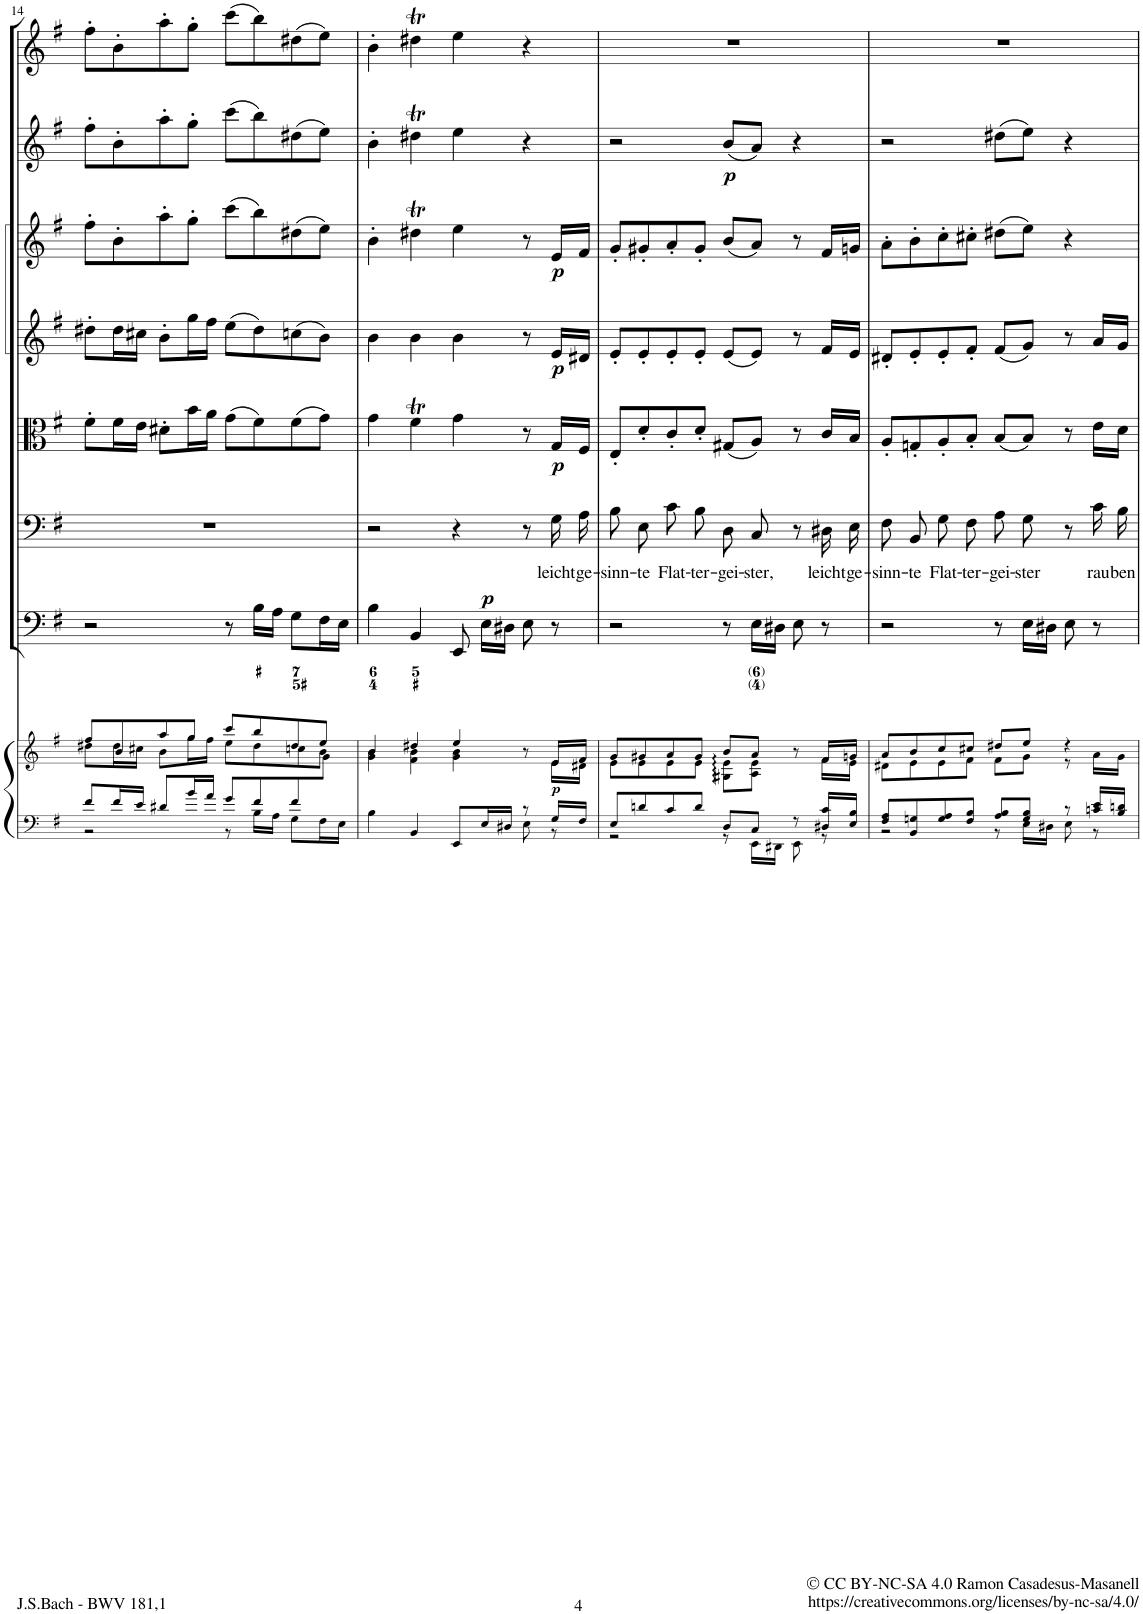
**kern	**kern	**dynam	**kern	**dynam	**kern	**text	**kern	**dynam	**kern	**dynam	**kern	**dynam	**kern	**dynam	**kern
*part8	*part8	*part8	*part7	*part7	*part6	*part6	*part5	*part5	*part4	*part4	*part3	*part3	*part2	*part2	*part1
*staff9	*staff8	*staff8/9	*staff7	*staff7	*staff6	*staff6	*staff5	*staff5	*staff4	*staff4	*staff3	*staff3	*staff2	*staff2	*staff1
*I"Piano reduction	*	*	*I"Continuo	*	*I"Basso	*	*I"Viola	*	*I"Violino II	*	*I"Violino I	*	*I"Oboe	*	*I"Flauto traverso
*I'Pno	*	*	*	*	*	*	*I'Vla	*	*I'Vln	*	*I'Vln	*	*I'Ob	*	*I'Fl
!!LO:PB:g=z
*clefF4	*clefG2	*	*clefF4	*	*clefF4	*	*clefC3	*	*clefG2	*	*clefG2	*	*clefG2	*	*clefG2
*k[f#]	*k[f#]	*	*k[f#]	*	*k[f#]	*	*k[f#]	*	*k[f#]	*	*k[f#]	*	*k[f#]	*	*k[f#]
*M4/4	*M4/4	*	*M4/4	*	*M4/4	*	*M4/4	*	*M4/4	*	*M4/4	*	*M4/4	*	*M4/4
*met(c)	*met(c)	*	*met(c)	*	*met(c)	*	*met(c)	*	*met(c)	*	*met(c)	*	*met(c)	*	*met(c)
=14	=14	=14	=14	=14	=14	=14	=14	=14	=14	=14	=14	=14	=14	=14	=14
*^	*^	*	*	*	*	*	*	*	*	*	*	*	*	*	*
*	*	*	*^	*	*	*	*	*	*	*	*	*	*	*	*	*	*
8f#/L	2r	8ff#/L	8dd#X\L	2..ryy	.	2r	.	1r	.	8f#'\L	.	8dd#X'\L	.	8ff#'\L	.	8ff#'\L	.	8ff#'\L
16f#/L	.	8b/	16dd#\L	.	.	.	.	.	.	16f#\L	.	16dd#\L	.	8b'\	.	8b'\	.	8b'\
16e/JJ	.	.	16cc#X\JJ	.	.	.	.	.	.	16e\JJ	.	16cc#X\JJ	.	.	.	.	.	.
8d#X/L	.	8aa/	8b\L	.	.	.	.	.	.	8d#X'\L	.	8b'\L	.	8aa'\	.	8aa'\	.	8aa'\
16b/L	.	8gg/J	16gg\L	.	.	.	.	.	.	16b\L	.	16gg\L	.	8gg'\J	.	8gg'\J	.	8gg'\J
16a/JJ	.	.	16ff#\JJ	.	.	.	.	.	.	16a\JJ	.	16ff#\JJ	.	.	.	.	.	.
8g/L	8r	8ccc/L	8ee\L	.	.	8r	.	.	.	(8g\L	.	(8ee\L	.	(8ccc\L	.	(8ccc\L	.	(8ccc\L
8f#/	16B\LL	8bb/	8dd#\	.	.	16B\LL	.	.	.	8f#\)	.	8dd#\)	.	8bb\)	.	8bb\)	.	8bb\)
.	16A\JJ	.	.	.	.	16A\JJ	.	.	.	.	.	.	.	.	.	.	.	.
8f#/	8G\L	8dd#/	8ccn\	.	.	8G\L	.	.	.	(8f#\	.	(8ccn\	.	(8dd#X\	.	(8dd#X\	.	(8dd#X\
8ryy	16F#\L	8ee/J	8b\J	8g\J	.	16F#\L	.	.	.	8g\J)	.	8b\J)	.	8ee\J)	.	8ee\J)	.	8ee\J)
.	16E\JJ	.	.	.	.	16E\JJ	.	.	.	.	.	.	.	.	.	.	.	.
*	*	*	*v	*v	*	*	*	*	*	*	*	*	*	*	*	*	*	*
=15	=15	=15	=15	=15	=15	=15	=15	=15	=15	=15	=15	=15	=15	=15	=15	=15	=15
4B\	2ryy	4b/	4g\ 4b\	.	4B\	.	2r	.	4g\	.	4b\	.	4b'\	.	4b'\	.	4b'\
4BB/	.	4dd#X/	4f#\ 4b\	.	4BB/	.	.	.	4f#t\	.	4b\	.	4dd#Xt\	.	4dd#Xt\	.	4dd#Xt\
8EE/L	4ryy	4ee/	4g\ 4b\	.	8EE/	.	4r	.	4g\	.	4b\	.	4ee\	.	4ee\	.	4ee\
!	!	!	!	!	!	!LO:DY:a	!	!	!	!	!	!	!	!	!	!	!
16E/L	.	.	.	.	16E\LL	p	.	.	.	.	.	.	.	.	.	.	.
16D#X/JJ	.	.	.	.	16D#X\JJ	.	.	.	.	.	.	.	.	.	.	.	.
8r	8E\	8r	8ryy	.	8E\	.	8r	.	8r	.	8r	.	8r	.	4r	.	4r
!	!	!	!	!LO:DY:b	!	!	!	!LO:LY:b	!	!LO:DY:b	!	!LO:DY:b	!	!LO:DY:b	!	!	!
16G/LL	8r	16e/LL	16e\LL	p	8r	.	16G\LL	leicht	16G/LL	p	16e/LL	p	16e/LL	p	.	.	.
!	!	!	!	!	!	!	!	!LO:LY:b	!	!	!	!	!	!	!	!	!
16F#/JJ	.	16f#/JJ	16d#X\JJ	.	.	.	16A\JJ	ge-	16F#/JJ	.	16d#X/JJ	.	16f#/JJ	.	.	.	.
=16	=16	=16	=16	=16	=16	=16	=16	=16	=16	=16	=16	=16	=16	=16	=16	=16	=16
!	!	!	!	!	!	!	!	!LO:LY:b	!	!	!	!	!	!	!	!	!
8E/L	2r	8g/L	8e\L	.	2r	.	8B\L	-sinn-	8E'/L	.	8e'/L	.	8g'/L	.	2r	.	1r
!	!	!	!	!	!	!	!	!LO:LY:b	!	!	!	!	!	!	!	!	!
8dn/	.	8g#X/	8e\	.	.	.	8E\J	-te	8d'/	.	8e'/	.	8g#X'/	.	.	.	.
!	!	!	!	!	!	!	!	!LO:LY:b	!	!	!	!	!	!	!	!	!
8c/	.	8a/	8e\	.	.	.	8c\L	Flat-	8c'/	.	8e'/	.	8a'/	.	.	.	.
!	!	!	!	!	!	!	!	!LO:LY:b	!	!	!	!	!	!	!	!	!
8d/J	.	8g#/J	8e\J	.	.	.	8B\J	-ter-	8d'/J	.	8e'/J	.	8g#'/J	.	.	.	.
!	!	!	!	!	!	!	!	!LO:LY:b	!	!	!	!	!	!	!	!LO:DY:b	!
8D/L	8r	8b/L	8G#X\ 8e\L	.	8r	.	8D/L	-gei-	(8G#X/L	.	(8e/L	.	(8b/L	.	(8b/L	p	.
!	!	!	!	!	!	!	!	!LO:LY:b	!	!	!	!	!	!	!	!	!
8C/J	16EE\LL	8a/J	8A\ 8e\J	.	16E\LL	.	8C/J	-ster,	8A/J)	.	8e/J)	.	8a/J)	.	8a/J)	.	.
.	16DD#X\JJ	.	.	.	16D#X\JJ	.	.	.	.	.	.	.	.	.	.	.	.
8r	8EE\	8r	8ryy	.	8E\	.	8r	.	8r	.	8r	.	8r	.	4r	.	.
!	!	!	!	!	!	!	!	!LO:LY:b	!	!	!	!	!	!	!	!	!
16D#X/ 16c/LL	8r	16f#/LL	16f#\LL	.	8r	.	16D#X\LL	leicht	16c/LL	.	16f#/LL	.	16f#/LL	.	.	.	.
!	!	!	!	!	!	!	!	!LO:LY:b	!	!	!	!	!	!	!	!	!
16E/ 16B/JJ	.	16gn/JJ	16e\JJ	.	.	.	16E\JJ	ge-	16B/JJ	.	16e/JJ	.	16gn/JJ	.	.	.	.
=17	=17	=17	=17	=17	=17	=17	=17	=17	=17	=17	=17	=17	=17	=17	=17	=17	=17
!	!	!	!	!	!	!	!	!LO:LY:b	!	!	!	!	!	!	!	!	!
8F#/ 8A/L	2r	8a/L	8d#X\L	.	2r	.	8F#\L	-sinn-	8A'/L	.	8d#X'/L	.	8a'\L	.	2r	.	1r
!	!	!	!	!	!	!	!	!LO:LY:b	!	!	!	!	!	!	!	!	!
8BB/ 8Gn/	.	8b/	8e\	.	.	.	8BB\J	-te	8Gn'/	.	8e'/	.	8b'\	.	.	.	.
!	!	!	!	!	!	!	!	!LO:LY:b	!	!	!	!	!	!	!	!	!
8G/ 8A/	.	8cc/	8e\	.	.	.	8G\L	Flat-	8A'/	.	8e'/	.	8cc'\	.	.	.	.
!	!	!	!	!	!	!	!	!LO:LY:b	!	!	!	!	!	!	!	!	!
8F#/ 8B/J	.	8cc#X/J	8f#\J	.	.	.	8F#\J	-ter-	8B'/J	.	8f#'/J	.	8cc#X'\J	.	.	.	.
!	!	!	!	!	!	!	!	!LO:LY:b	!	!	!	!	!	!	!	!	!
8A/ 8B/L	8r	8dd#X/L	8f#\L	.	8r	.	8A\L	-gei-	(8B/L	.	(8f#/L	.	(8dd#X\L	.	(8dd#X\L	.	.
!	!	!	!	!	!	!	!	!LO:LY:b	!	!	!	!	!	!	!	!	!
8G/ 8B/J	16E\LL	8ee/J	8g\J	.	16E\LL	.	8G\J	-ster	8B/J)	.	8g/J)	.	8ee\J)	.	8ee\J)	.	.
.	16D#X\JJ	.	.	.	16D#X\JJ	.	.	.	.	.	.	.	.	.	.	.	.
8r	8E\	4r	8r	.	8E\	.	8r	.	8r	.	8r	.	4r	.	4r	.	.
!	!	!	!	!	!	!	!	!LO:LY:b	!	!	!	!	!	!	!	!	!
16cn/ 16e/LL	8r	.	16a\LL	.	8r	.	16c\LL	rau-	16e\LL	.	16a/LL	.	.	.	.	.	.
!	!	!	!	!	!	!	!	!LO:LY:b	!	!	!	!	!	!	!	!	!
16B/ 16dn/JJ	.	.	16g\JJ	.	.	.	16B\JJ	-ben	16d\JJ	.	16g/JJ	.	.	.	.	.	.
*v	*v	*	*	*	*	*	*	*	*	*	*	*	*	*	*	*	*
*	*v	*v	*	*	*	*	*	*	*	*	*	*	*	*	*	*
=	=	=	=	=	=	=	=	=	=	=	=	=	=	=	=
*-	*-	*-	*-	*-	*-	*-	*-	*-	*-	*-	*-	*-	*-	*-	*-
